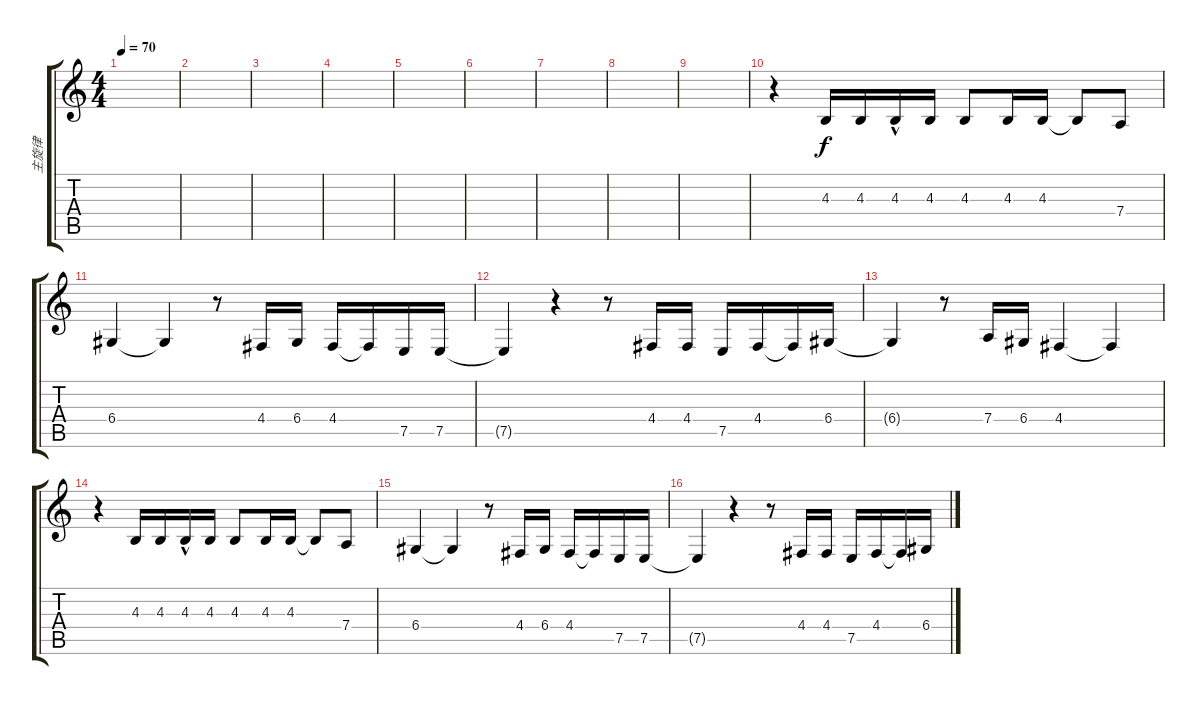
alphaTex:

\track ("主旋律" "主旋律") {instrument pad1newage}
\staff {score tabs}
\tuning (E4 B3 G3 D3 A2 E2) {hide}
\ts (4 4)
\tempo 70
\clef g2
\ks c
|
|
|
|
|
|
|
|
|
r.4 4.3.16 4.3.16 4.3{hac}.16 4.3.16 4.3.8 4.3.16 4.3.16 4.3{t}.8 7.4.8 |
6.4.4 6.4{t}.4 r.8 4.4.16 6.4.16 4.4.16 4.4{t}.16 7.5.16 7.5.16 |
7.5{t}.4 r.4 r.8 4.4.16 4.4.16 7.5.16 4.4.16 4.4{t}.16 6.4.16 |
6.4{t}.4 r.8 7.4.16 6.4.16 4.4.4 4.4{t}.4 |
r.4 4.3.16 4.3.16 4.3{hac}.16 4.3.16 4.3.8 4.3.16 4.3.16 4.3{t}.8 7.4.8 |
6.4.4 6.4{t}.4 r.8 4.4.16 6.4.16 4.4.16 4.4{t}.16 7.5.16 7.5.16 |
7.5{t}.4 r.4 r.8 4.4.16 4.4.16 7.5.16 4.4.16 4.4{t}.16 6.4.16
